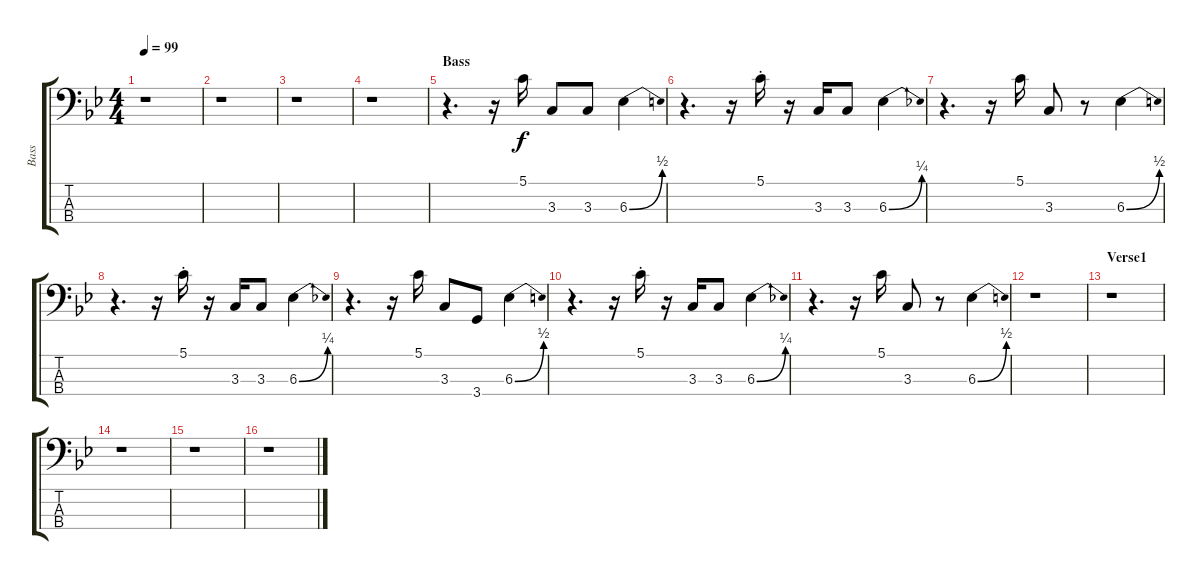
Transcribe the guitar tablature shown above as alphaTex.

\track ("Bass" "Bass") {instrument synthbass1}
\staff {score tabs}
\tuning (G2 D2 A1 E1) {hide}
\ts (4 4)
\tempo 99
\clef f4
\ks bb
r.1{dy f instrument synthbass1} |
r.1 |
r.1 |
r.1 |
\section ("" "Bass")
r.4{d} r.16 5.1.16 3.3.8 3.3.8 6.3{be (bend 0 0 60 2)}.4 |
r.4{d} r.16 5.1{st}.16 r.16 3.3.16 3.3.8 6.3{be (bend 0 0 60 1)}.4 |
r.4{d} r.16 5.1.16 3.3.8 r.8 6.3{be (bend 0 0 60 2)}.4 |
r.4{d} r.16 5.1{st}.16 r.16 3.3.16 3.3.8 6.3{be (bend 0 0 60 1)}.4 |
r.4{d} r.16 5.1.16 3.3.8 3.4.8 6.3{be (bend 0 0 60 2)}.4 |
r.4{d} r.16 5.1{st}.16 r.16 3.3.16 3.3.8 6.3{be (bend 0 0 60 1)}.4 |
r.4{d} r.16 5.1.16 3.3.8 r.8 6.3{be (bend 0 0 60 2)}.4 |
r.1 |
\section ("" "Verse1")
r.1 |
r.1 |
r.1 |
r.1
